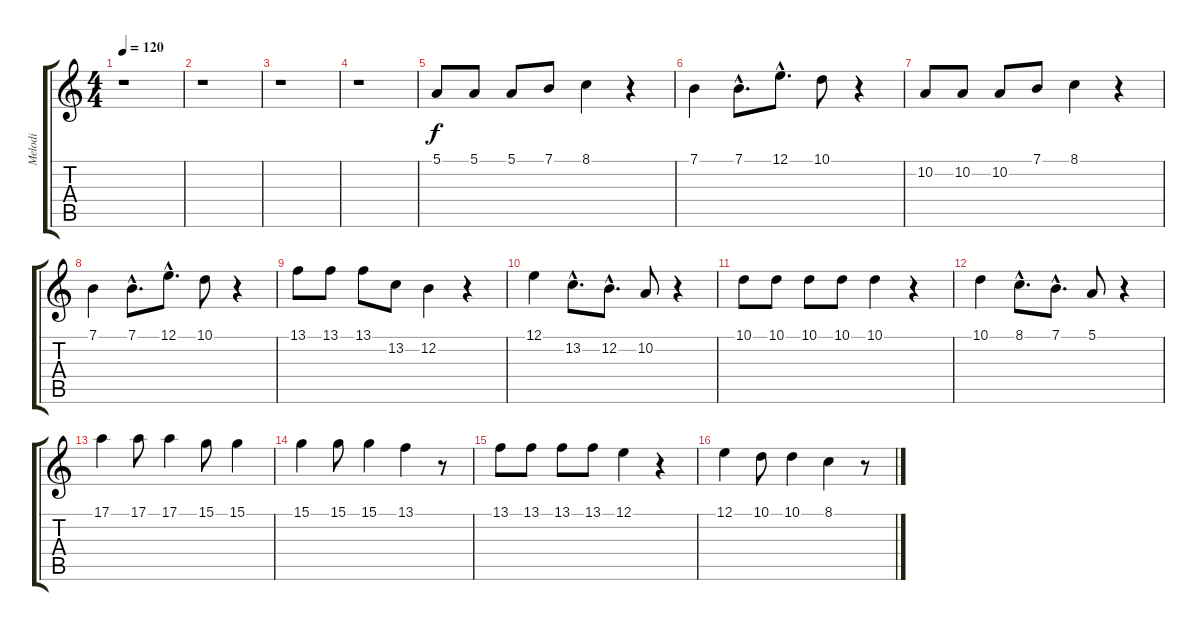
\track ("Melodi" "Melodi") {instrument choiraahs}
\staff {score tabs}
\tuning (E4 B3 G3 D3 A2 E2) {hide}
\ts (4 4)
\tempo 120
\clef g2
\ks c
r.1{dy f} |
r.1 |
r.1 |
r.1 |
5.1.8 5.1.8 5.1.8 7.1.8 8.1.4 r.4 |
7.1.4 7.1{hac}.8{d} 12.1{hac}.8{d} 10.1.8 r.4 |
10.2.8 10.2.8 10.2.8 7.1.8 8.1.4 r.4 |
7.1.4 7.1{hac}.8{d} 12.1{hac}.8{d} 10.1.8 r.4 |
13.1.8 13.1.8 13.1.8 13.2.8 12.2.4 r.4 |
12.1.4 13.2{hac}.8{d} 12.2{hac}.8{d} 10.2.8 r.4 |
10.1.8 10.1.8 10.1.8 10.1.8 10.1.4 r.4 |
10.1.4 8.1{hac}.8{d} 7.1{hac}.8{d} 5.1.8 r.4 |
17.1.4 17.1.8 17.1.4 15.1.8 15.1.4 |
15.1.4 15.1.8 15.1.4 13.1.4 r.8 |
13.1.8 13.1.8 13.1.8 13.1.8 12.1.4 r.4 |
12.1.4 10.1.8 10.1.4 8.1.4 r.8
